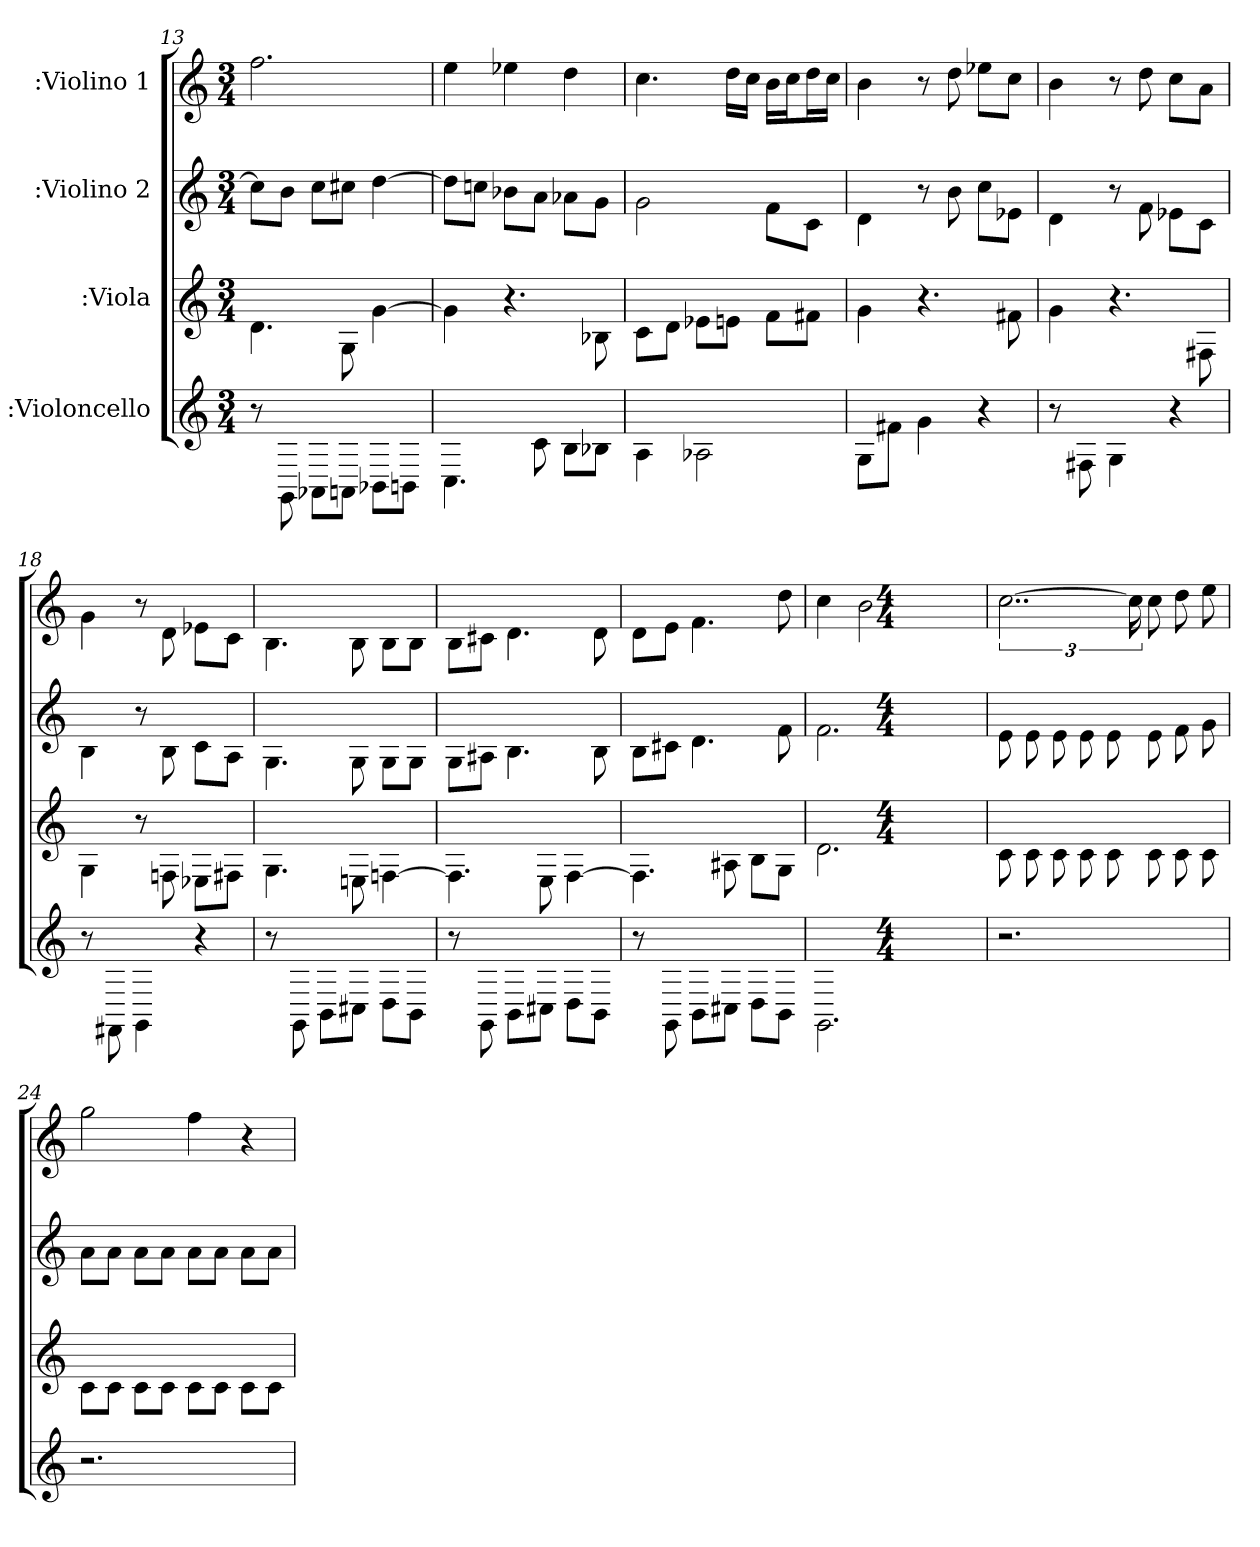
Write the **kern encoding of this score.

**kern	**kern	**kern	**kern
*part4	*part3	*part2	*part1
*staff4	*staff3	*staff2	*staff1
*I":Violoncello	*I":Viola	*I":Violino 2	*I":Violino 1
*k[]	*k[]	*k[]	*k[]
*C:	*C:	*C:	*C:
*M3/4	*M3/4	*M3/4	*M3/4
=13	=13	=13	=13
8r	4.d\	8cc\L]	2.ff\
8GG\	.	8b\J	.
8AA-X\L	.	8cc\L	.
8AAn\J	8G\	8cc#X\J	.
8BB-X\L	[4g\	[4dd\	.
8BBn\J	.	.	.
=14	=14	=14	=14
4.C\	4g\]	8dd\L]	4ee\
.	.	8ccn\J	.
.	4.r	8b-X\L	4ee-X\
8c\	.	8a\J	.
8B\L	.	8a-X\L	4dd\
8B-X\J	8B-X\	8g\J	.
=15	=15	=15	=15
4A\	8c\L	2g\	4.cc\
.	8d\J	.	.
2A-X\	8e-X\L	.	.
.	8en\J	.	16dd\LL
.	.	.	16cc\JJ
.	8f\L	8f\L	16b\LL
.	.	.	16cc\J
.	8f#X\J	8c\J	16dd\L
.	.	.	16cc\JJ
=16	=16	=16	=16
8G\L	4g\	4d\	4b\
8f#X\J	.	.	.
4g\	4.r	8r	8r
.	.	8b\	8dd\
4r	.	8cc\L	8ee-X\L
.	8f#X\	8e-X\J	8cc\J
=17	=17	=17	=17
8r	4g\	4d\	4b\
8F#X\	.	.	.
4G\	4.r	8r	8r
.	.	8f\	8dd\
4r	.	8e-X\L	8cc\L
.	8F#X\	8c\J	8a\J
=18	=18	=18	=18
8r	4G\	4B\	4g\
8FF#X\	.	.	.
4GG\	8r	8r	8r
.	8Fn\	8B\	8d\
4r	8E-X\L	8c\L	8e-X\L
.	8F#X\J	8A\J	8c\J
=19	=19	=19	=19
8r	4.G\	4.G\	4.B\
8GG\	.	.	.
8BB\L	.	.	.
8C#X\J	8En\	8G\	8B\
8D\L	[4Fn\	8G\L	8B\L
8BB\J	.	8G\J	8B\J
=20	=20	=20	=20
8r	4.F\]	8G\L	8B\L
8GG\	.	8A#X\J	8c#X\J
8BB\L	.	4.B\	4.d\
8C#X\J	8E\	.	.
8D\L	[4F\	.	.
8BB\J	.	8B\	8d\
=21	=21	=21	=21
8r	4.F\]	8B\L	8d\L
8GG\	.	8c#X\J	8e\J
8BB\L	.	4.d\	4.f\
8C#X\J	8A#X\	.	.
8D\L	8B\L	.	.
8BB\J	8G\J	8f\	8dd\
=22	=22	=22	=22
2.GG\	2.d\	2.f\	4cc\
.	.	.	2b\
*M4/4	*M4/4	*M4/4	*M4/4
=23	=23	=23	=23
2.r	8c\	8e\	[3..cc\
.	8c\	8e\	.
.	8c\	8e\	.
.	8c\	8e\	.
.	8c\	8e\	.
.	.	.	24cc\]
.	8c\	8e\	8cc\
4ryy	8c\	8f\	8dd\
.	8c\	8g\	8ee\
=24	=24	=24	=24
2.r	8c\L	8a\L	2gg\
.	8c\J	8a\J	.
.	8c\L	8a\L	.
.	8c\J	8a\J	.
.	8c\L	8a\L	4ff\
.	8c\J	8a\J	.
4ryy	8c\L	8a\L	4r
.	8c\J	8a\J	.
=	=	=	=
*-	*-	*-	*-
